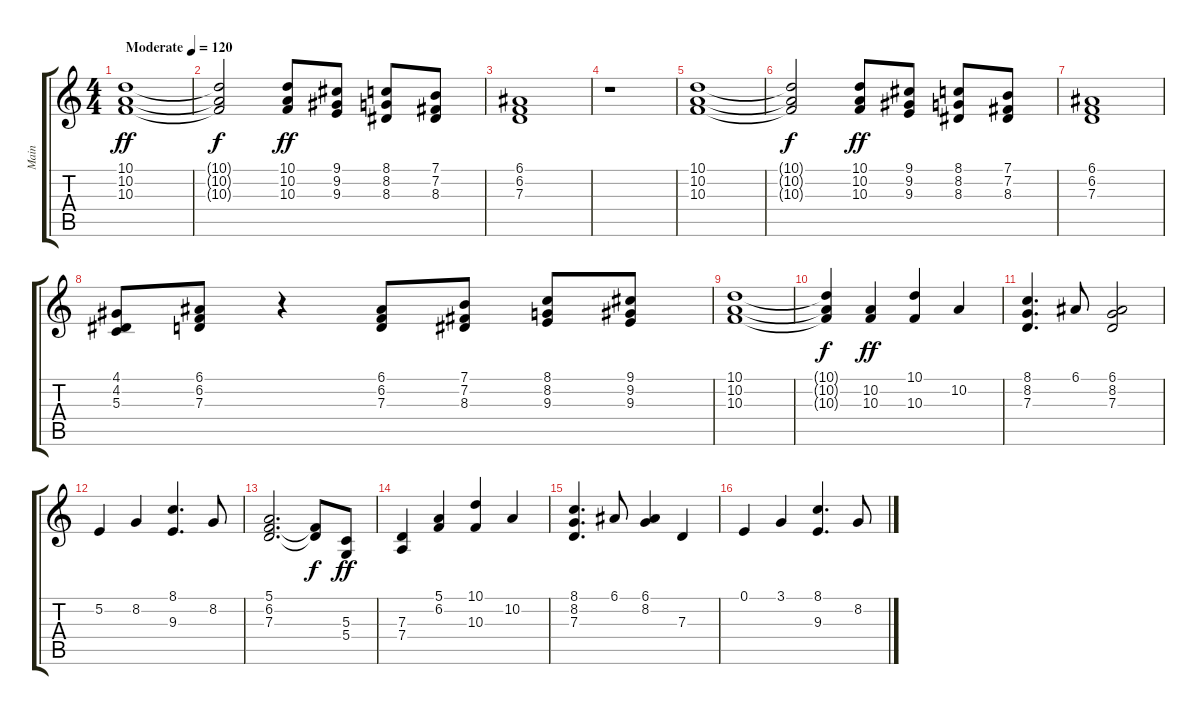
\track ("Main" "Main") {instrument churchorgan}
\staff {score tabs}
\tuning (E4 B3 G3 D3 A2 E2) {hide}
\ts (4 4)
\tempo (120 "Moderate")
\clef g2
\ks c
(10.1 10.2 10.3).1{dy ff instrument churchorgan} |
(10.1{t} 10.2{t} 10.3{t}).2{dy f} (10.1 10.2 10.3).8{dy ff} (9.1 9.2 9.3).8{volume 15} (8.1 8.2 8.3).8{volume 15} (7.1 7.2 8.3).8{volume 15} |
(6.1 6.2 7.3).1{volume 15} |
r.1 |
(10.1 10.2 10.3).1{volume 15 balance 8} |
(10.1{t} 10.2{t} 10.3{t}).2{dy f} (10.1 10.2 10.3).8{dy ff volume 15} (9.1 9.2 9.3).8{volume 15} (8.1 8.2 8.3).8{volume 15} (7.1 7.2 8.3).8{volume 15} |
(6.1 6.2 7.3).1{volume 15} |
(4.1 4.2 5.3).8{volume 15} (6.1 6.2 7.3).8{volume 15} r.4 (6.1 6.2 7.3).8{volume 15} (7.1 7.2 8.3).8{volume 15} (8.1 8.2 9.3).8{volume 15} (9.1 9.2 9.3).8{volume 15} |
(10.1 10.2 10.3).1{volume 15} |
(10.1{t} 10.2{t} 10.3{t}).4{dy f} (10.2 10.3).4{dy ff volume 14} (10.1 10.3).4 10.2.4 |
(8.1 8.2 7.3).4{d} 6.1.8 (6.1 8.2 7.3).2 |
5.2.4 8.2.4 (8.1 9.3).4{d} 8.2.8 |
(5.1 6.2 7.3).2{d} (6.2{t} 7.3{t}).8{dy f} (5.3 5.4).8{dy ff volume 14} |
(7.3 7.4).4{volume 14} (5.1 6.2).4{volume 14} (10.1 10.3).4{volume 14} 10.2.4 |
(8.1 8.2 7.3).4{d} 6.1.8 (6.1 8.2).4 7.3.4 |
0.1.4 3.1.4 (8.1 9.3).4{d} 8.2.8
